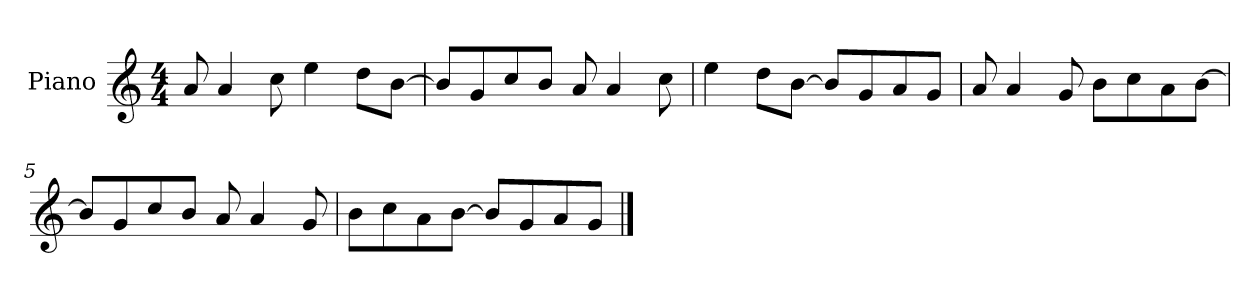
**kern
*part1
*staff1
*I"Piano
*I'P-no
*clefG2
*k[]
*M4/4
*MM90
=1
8a/
4a/
8cc\
4ee\
8dd\L
[8b\J
=2
8b/L]
8g/
8cc/
8b/J
8a/
4a/
8cc\
=3
4ee\
8dd\L
[8b\J
8b/L]
8g/
8a/
8g/J
=4
8a/
4a/
8g/
8b\L
8cc\
8a\
[8b\J
=5
8b/L]
8g/
8cc/
8b/J
8a/
4a/
8g/
!!LO:LB:g=z
=6
8b\L
8cc\
8a\
[8b\J
8b/L]
8g/
8a/
8g/J
==
*-
